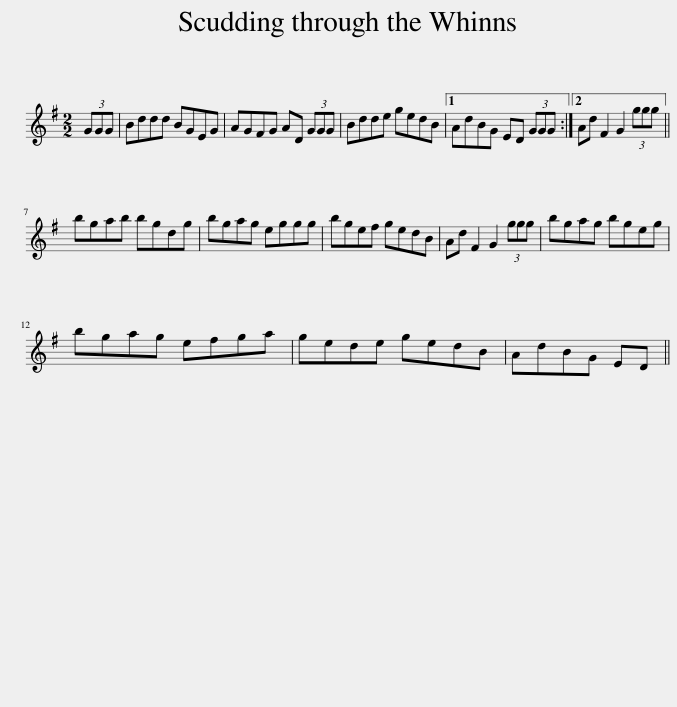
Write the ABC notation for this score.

X:1
L:1/8
M:2/2
I:linebreak $
K:G
V:1 treble
V:1
 (3GGG | Bddd BGEG | AGFG AD (3GGG | Bdde gedB |1 AdBG ED (3GGG :|2 %5
 Ad F2 G2 (3ggg ||$ bgab bgdg | bgag eggg | bgef gedB | Ad F2 G2 (3ggg | %10
 bgag bgeg |$ bgag efga | gede gedB | AdBG ED || %14
